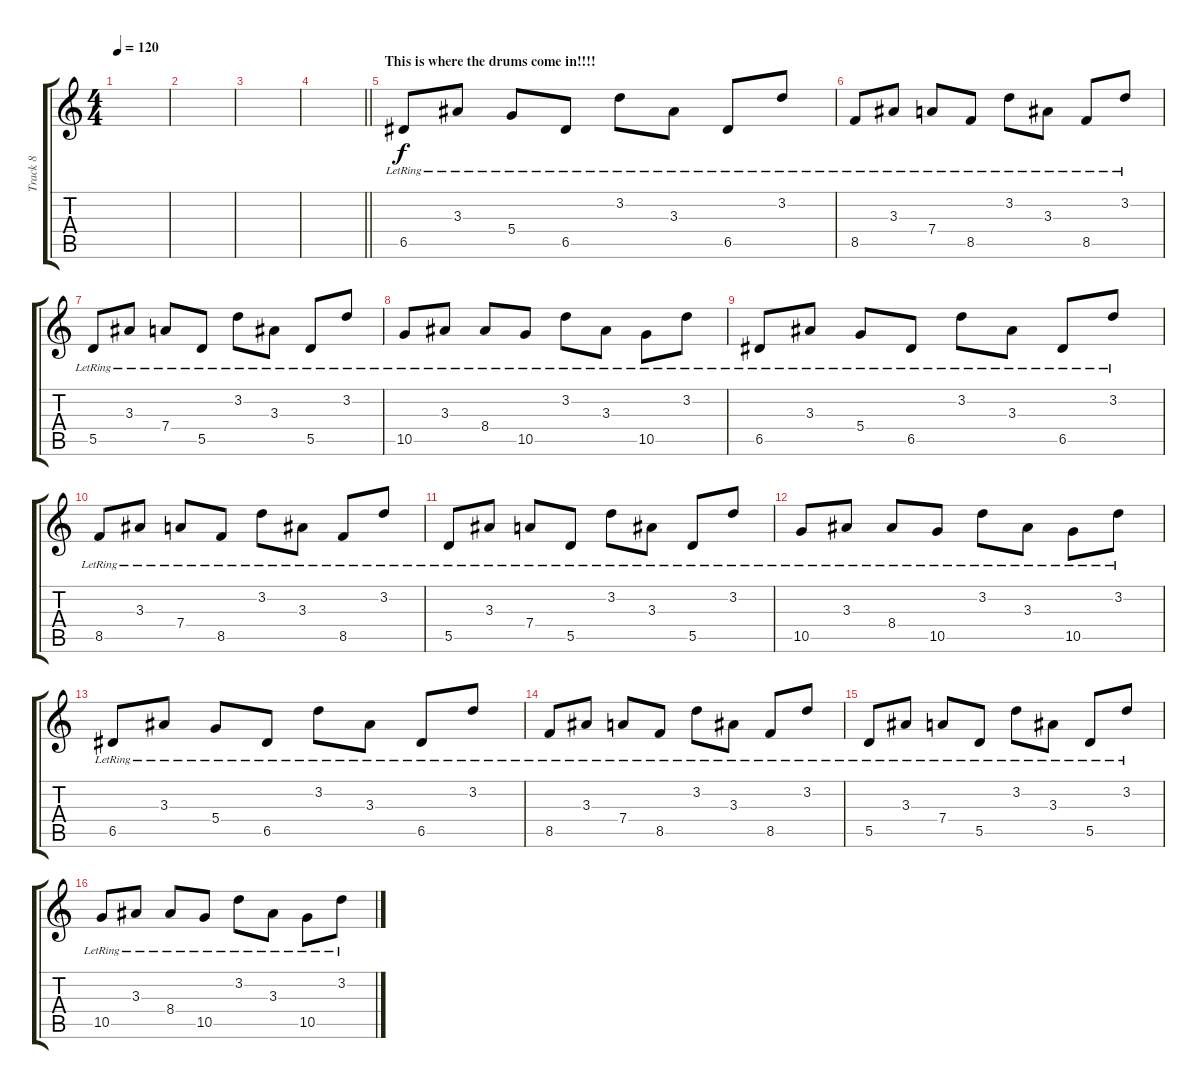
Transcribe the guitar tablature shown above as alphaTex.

\track ("Track 8" "Track 8") {instrument electricguitarjazz}
\staff {score tabs}
\tuning (E4 B3 G3 D3 A2 E2) {hide}
\ts (4 4)
\tempo 120
\clef g2
\ks c
|
|
|
\barLineRight lightlight
|
\section ("" "This is where the drums come in!!!!")
6.5{lr}.8 3.3{lr}.8 5.4{lr}.8 6.5{lr}.8 3.2{lr}.8 3.3{lr}.8 6.5{lr}.8 3.2{lr}.8 |
8.5{lr}.8 3.3{lr}.8 7.4{lr}.8 8.5{lr}.8 3.2{lr}.8 3.3{lr}.8 8.5{lr}.8 3.2{lr}.8 |
5.5{lr}.8 3.3{lr}.8 7.4{lr}.8 5.5{lr}.8 3.2{lr}.8 3.3{lr}.8 5.5{lr}.8 3.2{lr}.8 |
10.5{lr}.8 3.3{lr}.8 8.4{lr}.8 10.5{lr}.8 3.2{lr}.8 3.3{lr}.8 10.5{lr}.8 3.2{lr}.8 |
6.5{lr}.8 3.3{lr}.8 5.4{lr}.8 6.5{lr}.8 3.2{lr}.8 3.3{lr}.8 6.5{lr}.8 3.2{lr}.8 |
8.5{lr}.8 3.3{lr}.8 7.4{lr}.8 8.5{lr}.8 3.2{lr}.8 3.3{lr}.8 8.5{lr}.8 3.2{lr}.8 |
5.5{lr}.8 3.3{lr}.8 7.4{lr}.8 5.5{lr}.8 3.2{lr}.8 3.3{lr}.8 5.5{lr}.8 3.2{lr}.8 |
10.5{lr}.8 3.3{lr}.8 8.4{lr}.8 10.5{lr}.8 3.2{lr}.8 3.3{lr}.8 10.5{lr}.8 3.2{lr}.8 |
6.5{lr}.8 3.3{lr}.8 5.4{lr}.8 6.5{lr}.8 3.2{lr}.8 3.3{lr}.8 6.5{lr}.8 3.2{lr}.8 |
8.5{lr}.8 3.3{lr}.8 7.4{lr}.8 8.5{lr}.8 3.2{lr}.8 3.3{lr}.8 8.5{lr}.8 3.2{lr}.8 |
5.5{lr}.8 3.3{lr}.8 7.4{lr}.8 5.5{lr}.8 3.2{lr}.8 3.3{lr}.8 5.5{lr}.8 3.2{lr}.8 |
10.5{lr}.8 3.3{lr}.8 8.4{lr}.8 10.5{lr}.8 3.2{lr}.8 3.3{lr}.8 10.5{lr}.8 3.2{lr}.8
